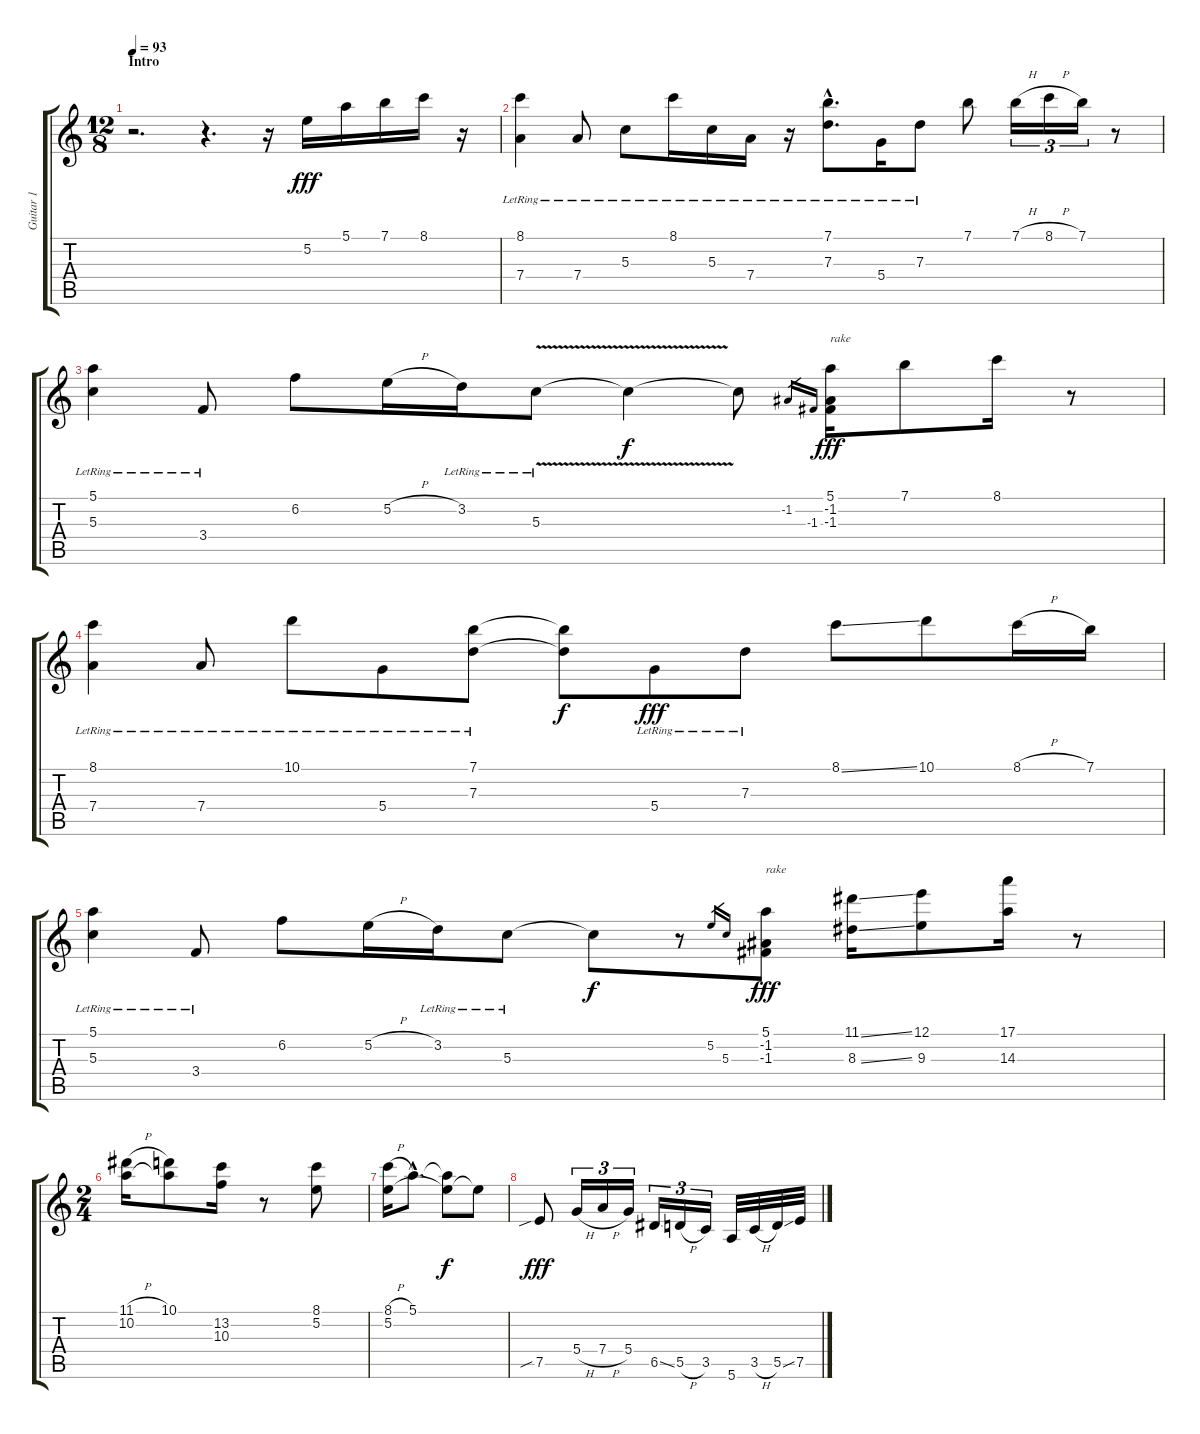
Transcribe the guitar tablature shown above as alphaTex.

\track ("Guitar 1" "Guitar 1") {instrument electricguitarclean}
\staff {score tabs}
\tuning (E4 B3 G3 D3 A2 E2) {hide}
\ts (12 8)
\section ("" "Intro")
\tempo 93
\clef g2
\ks c
r.2{d dy fff instrument electricguitarclean} r.4{d} r.16 5.2.16 5.1.16 7.1.16 8.1.16 r.16 |
(8.1{lr} 7.4{lr}).4 7.4{lr}.8 5.3{lr}.8 8.1{lr}.16 5.3{lr}.16 7.4{lr}.16 r.16 (7.1{hac lr} 7.3{hac lr}).8{d} 5.4{lr}.16 7.3{lr}.8 7.1.8 7.1{h}.16{tu (3 2)} 8.1{h}.16{tu (3 2)} 7.1.16{tu (3 2)} r.8 |
(5.1{lr} 5.3{lr}).4 3.4{lr}.8 6.2.8 5.2{h}.16 3.2{lr}.16 5.3{v lr}.8 5.3{t}.4{dy f} 5.3{t}.8 -1.2.16{gr} -1.3.16{gr} (5.1 -1.2 -1.3).16{txt "rake" dy fff} 7.1.8 8.1.16 r.8 |
(8.1{lr} 7.4).4 7.4{lr}.8 10.1{lr}.8 5.4{lr}.8 (7.1{lr} 7.3{lr}).8 (7.1{t} 7.3{t}).8{dy f} 5.4{lr}.8{dy fff} 7.3{lr}.8 8.1{ss}.8 10.1.8 8.1{h}.16 7.1.16 |
(5.1{lr} 5.3{lr}).4 3.4{lr}.8 6.2.8 5.2{h}.16 3.2{lr}.16 5.3{lr}.8 5.3{t}.8{dy f} r.8 5.2.16{gr} 5.3.16{gr} (5.1 -1.2 -1.3).8{txt "rake" dy fff} (11.1{ss} 8.3{ss}).16 (12.1 9.3).8 (17.1 14.3).16 r.8 |
\ts (2 4)
(11.1{h} 10.2).16 (10.1 10.2{t}).8 (13.2 10.3).16 r.8 (8.1 5.2).8 |
(8.1{h} 5.2).16 5.1{hac}.8{d} (5.1{t} 5.2{t}).8{dy f} 5.2{t}.8 |
7.5{sib}.8{dy fff} 5.4{h}.16{tu (3 2)} 7.4{h}.16{tu (3 2)} 5.4.16{tu (3 2)} 6.5{ss}.16{tu (3 2)} 5.5{h}.16{tu (3 2)} 3.5.16{tu (3 2)} 5.6.32 3.5{h}.32 5.5{ss}.32 7.5.32
